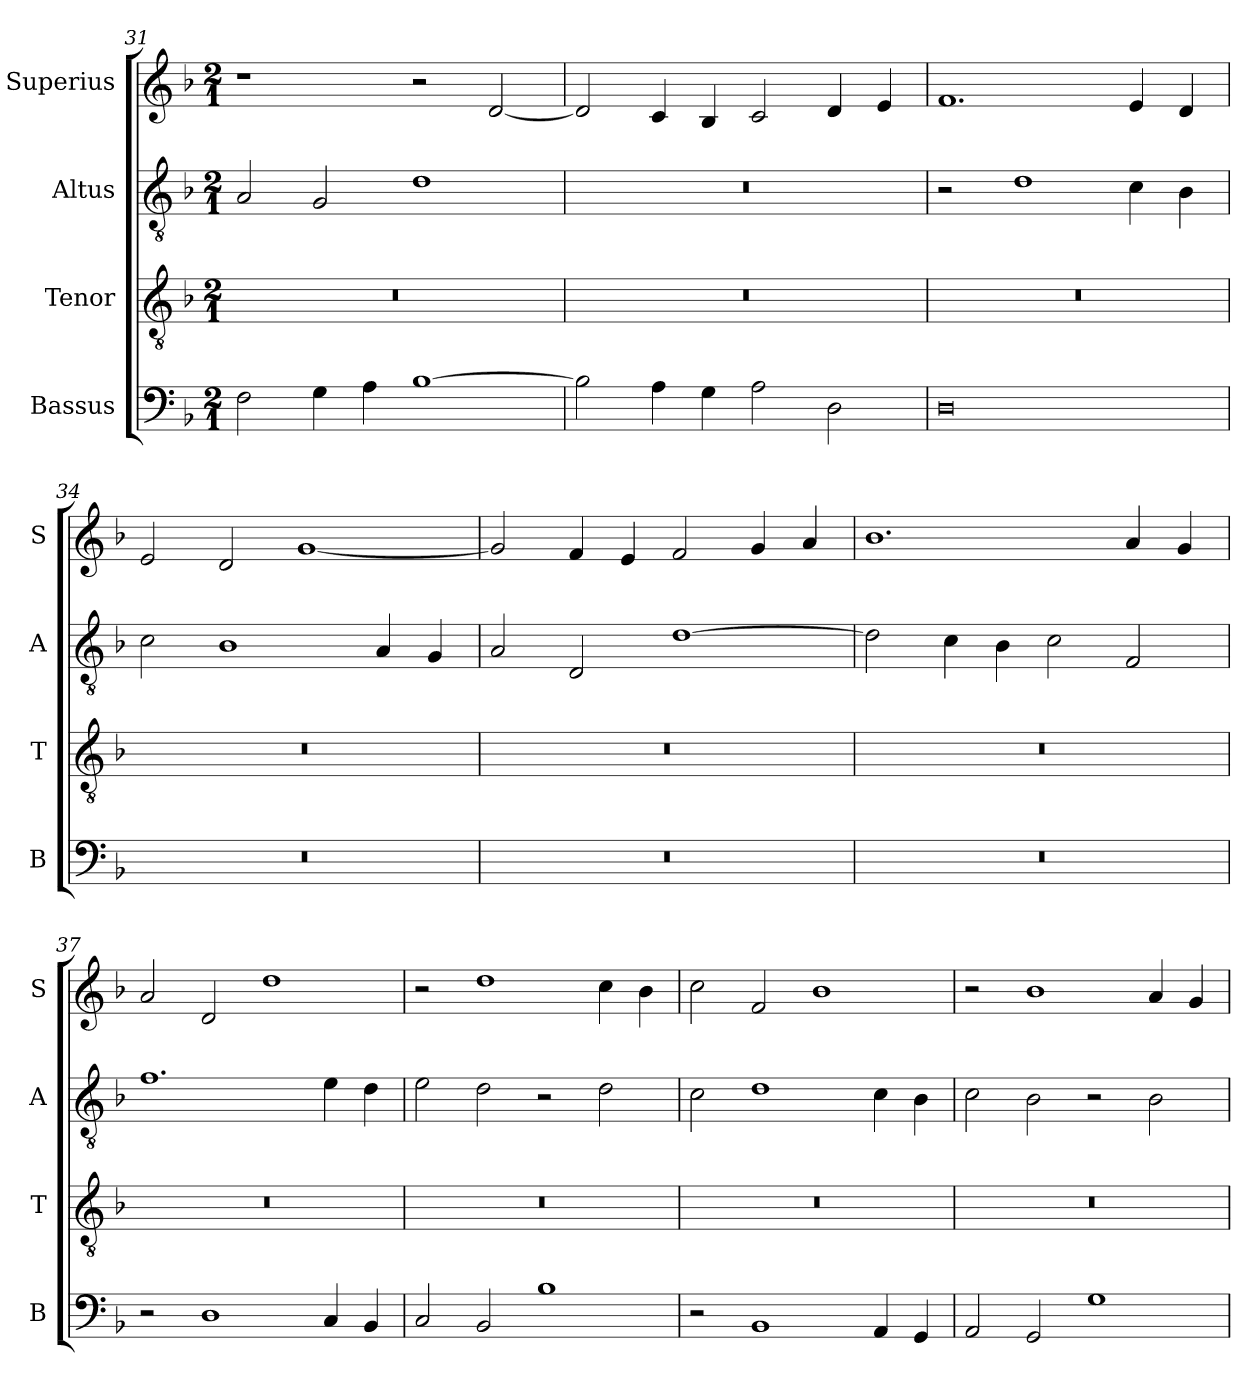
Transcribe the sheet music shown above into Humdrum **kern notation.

**kern	**kern	**kern	**kern
*part4	*part3	*part2	*part1
*staff4	*staff3	*staff2	*staff1
*I"Bassus	*I"Tenor	*I"Altus	*I"Superius
*I'B	*I'T	*I'A	*I'S
*clefF4	*clefGv2	*clefGv2	*clefG2
*k[b-]	*k[b-]	*k[b-]	*k[b-]
*M2/1	*M2/1	*M2/1	*M2/1
=31	=31	=31	=31
2F\	0r	2A/	1r
4G\	.	2G/	.
4A\	.	.	.
[1B-	.	1d	2r
.	.	.	[2d/
=32	=32	=32	=32
2B-\]	0r	0r	2d/]
4A\	.	.	4c/
4G\	.	.	4B-/
2A\	.	.	2c/
2D\	.	.	4d/
.	.	.	4e/
=33	=33	=33	=33
0D	0r	2r	1.f
.	.	1d	.
.	.	4c\	4e/
.	.	4B-\	4d/
=34	=34	=34	=34
0r	0r	2c\	2e/
.	.	1B-	2d/
.	.	.	[1g
.	.	4A/	.
.	.	4G/	.
=35	=35	=35	=35
0r	0r	2A/	2g/]
.	.	2D/	4f/
.	.	.	4e/
.	.	[1d	2f/
.	.	.	4g/
.	.	.	4a/
=36	=36	=36	=36
0r	0r	2d\]	1.b-
.	.	4c\	.
.	.	4B-\	.
.	.	2c\	.
.	.	2F/	4a/
.	.	.	4g/
=37	=37	=37	=37
2r	0r	1.f	2a/
1D	.	.	2d/
.	.	.	1dd
4C/	.	4e\	.
4BB-/	.	4d\	.
=38	=38	=38	=38
2C/	0r	2e\	2r
2BB-/	.	2d\	1dd
1B-	.	2r	.
.	.	2d\	4cc\
.	.	.	4b-\
=39	=39	=39	=39
2r	0r	2c\	2cc\
1BB-	.	1d	2f/
.	.	.	1b-
4AA/	.	4c\	.
4GG/	.	4B-\	.
=40	=40	=40	=40
2AA/	0r	2c\	2r
2GG/	.	2B-\	1b-
1G	.	2r	.
.	.	2B-\	4a/
.	.	.	4g/
=	=	=	=
*-	*-	*-	*-
